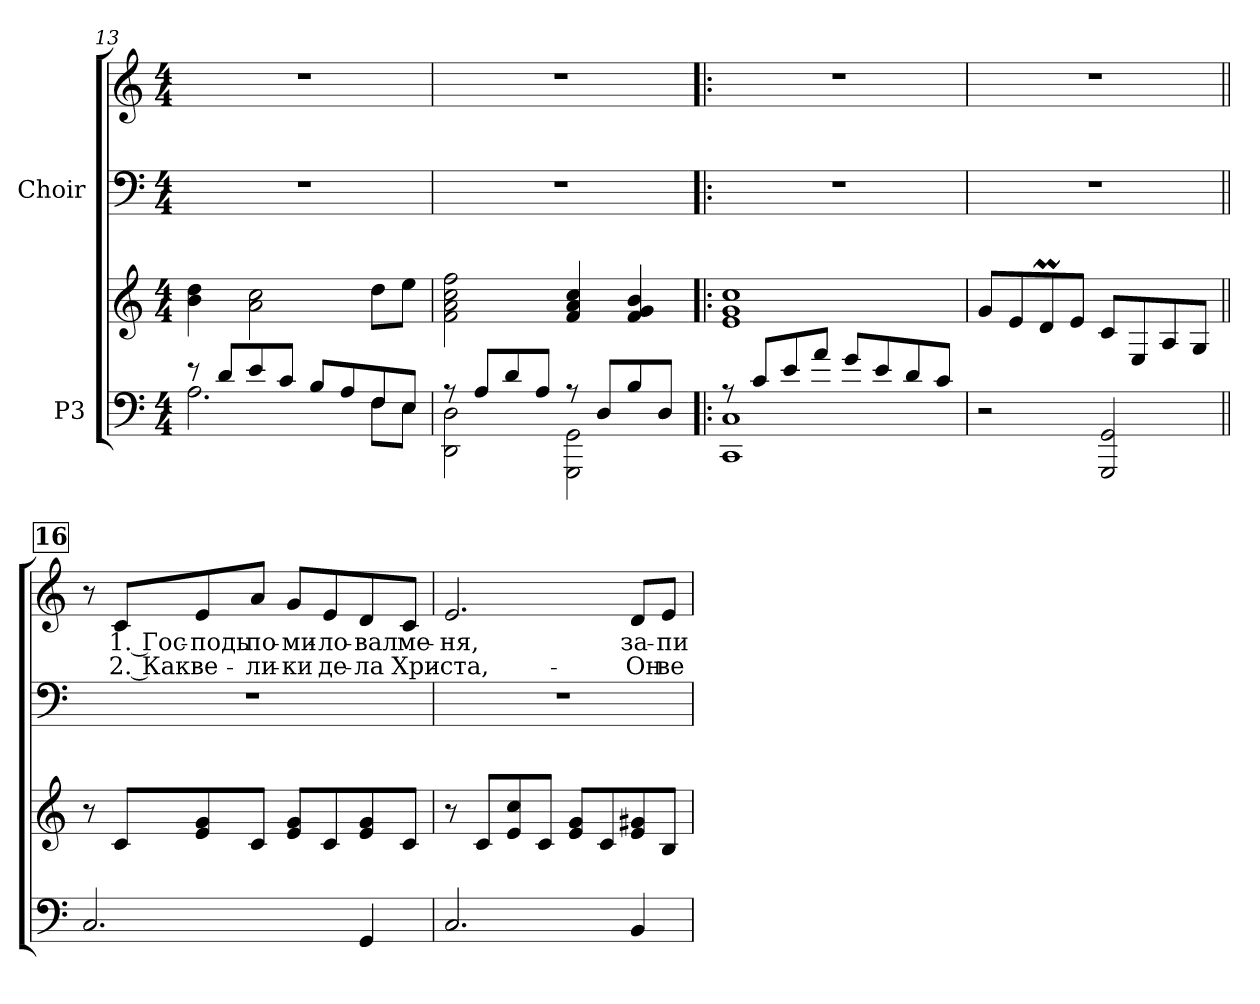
**kern	**kern	**kern	**kern	**text	**text
*part2	*part2	*part1	*part1	*part1	*part1
*staff4	*staff3	*staff2	*staff1	*staff1	*staff1
*I"P3	*	*I"Choir	*	*	*
*clefF4	*clefG2	*clefF4	*clefG2	*	*
*k[]	*k[]	*k[]	*k[]	*	*
*C:	*C:	*C:	*C:	*	*
*M4/4	*M4/4	*M4/4	*M4/4	*	*
=13	=13	=13	=13	=13	=13
*^	*	*	*	*	*
8r	2.Ai\	4bi\ 4ddi	1r	1r	.	.
8di/L	.	.	.	.	.	.
8ei/	.	2ai\ 2cci	.	.	.	.
8ci/J	.	.	.	.	.	.
8Bi/L	.	.	.	.	.	.
8Ai/	.	.	.	.	.	.
8Fi/	8Fi\L	8ddi\L	.	.	.	.
8Ei/J	8Ei\J	8eei\J	.	.	.	.
=14	=14	=14	=14	=14	=14	=14
8r	2DDi\ 2Di	2fi\ 2ai 2cci 2ffi	1r	1r	.	.
8Ai/L	.	.	.	.	.	.
8di/	.	.	.	.	.	.
8Ai/J	.	.	.	.	.	.
8r	2GGGi\ 2GGi	4fi/ 4ai 4cci	.	.	.	.
8Di/L	.	.	.	.	.	.
8Bi/	.	4fi/ 4gi 4bi	.	.	.	.
8Di/J	.	.	.	.	.	.
=15!|:	=15!|:	=15!|:	=15!|:	=15!|:	=15!|:	=15!|:
8r	1CCi 1Ci	1ei 1gi 1cci	1r	1r	.	.
8ci/L	.	.	.	.	.	.
8ei/	.	.	.	.	.	.
8ai/J	.	.	.	.	.	.
8gi/L	.	.	.	.	.	.
8ei/	.	.	.	.	.	.
8di/	.	.	.	.	.	.
8ci/J	.	.	.	.	.	.
*v	*v	*	*	*	*	*
!!LO:PB:g=z
=16	=16	=16	=16	=16	=16
2r	8gi/L	1r	1r	.	.
.	8ei/	.	.	.	.
.	8dMi/	.	.	.	.
.	8ei/J	.	.	.	.
2GGGi/ 2GGi	8ci/L	.	.	.	.
.	8Ei/	.	.	.	.
.	8Ai/	.	.	.	.
.	8Gi/J	.	.	.	.
!!LO:REH:place=s1:color=#000000:enc=box:fs=17.9779:t=16
=17||	=17||	=17||	=17||	=17||	=17||
2.Ci/	8r	1r	8r	.	.
!	!	!	!	!LO:LY:b:color=#000000	!LO:LY:b:color=#000000
.	8ci/L	.	8ci/L	1. Гос-	2. Как
!	!	!	!	!LO:LY:b:color=#000000	!LO:LY:b:color=#000000
.	8ei/ 8gi	.	8ei/	-подь	ве-
!	!	!	!	!LO:LY:b:color=#000000	!LO:LY:b:color=#000000
.	8ci/J	.	8ai/J	по-	-ли-
!	!	!	!	!LO:LY:b:color=#000000	!LO:LY:b:color=#000000
.	8ei/ 8giL	.	8gi/L	-ми-	-ки
!	!	!	!	!LO:LY:b:color=#000000	!LO:LY:b:color=#000000
.	8ci/	.	8ei/	-ло-	де-
!	!	!	!	!LO:LY:b:color=#000000	!LO:LY:b:color=#000000
4GGi/	8ei/ 8gi	.	8di/	-вал	-ла
!	!	!	!	!LO:LY:b:color=#000000	!LO:LY:b:color=#000000
.	8ci/J	.	8ci/J	ме-	Хри-
=18	=18	=18	=18	=18	=18
!	!	!	!	!LO:LY:b:color=#000000	!LO:LY:b:color=#000000
2.Ci/	8r	1r	2.ei/	-ня,	-ста,-
.	8ci/L	.	.	.	.
.	8ei/ 8cci	.	.	.	.
.	8ci/J	.	.	.	.
.	8ei/ 8giL	.	.	.	.
.	8ci/	.	.	.	.
!	!	!	!	!LO:LY:b:color=#000000	!LO:LY:b:color=#000000
4BBi/	8ei/ 8g#Xi	.	8di/L	за-	-Он
!	!	!	!	!LO:LY:b:color=#000000	!LO:LY:b:color=#000000
.	8Bi/J	.	8ei/J	-пи-	ве-
=	=	=	=	=	=
*-	*-	*-	*-	*-	*-
